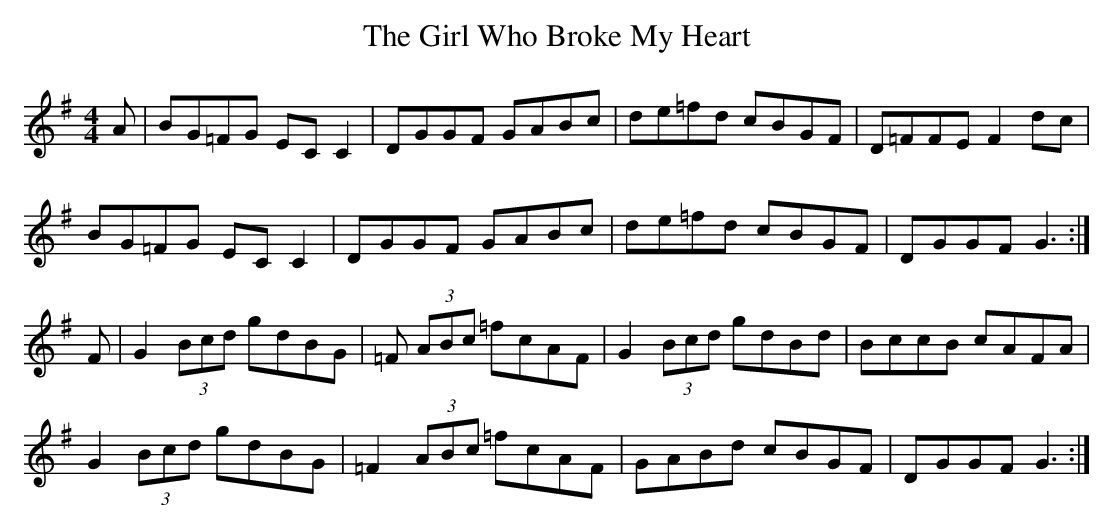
X:1
T:The Girl Who Broke My Heart
M:4/4
L:1/8
K:G
A|BG=FG EC C2|DGGF GABc|de=fd cBGF|D=FFE F2 dc|
BG=FG EC C2|DGGF GABc|de=fd cBGF|DGGF G3 :|
F|G2 (3Bcd gdBG|=F (3ABc =fcAF|G2 (3Bcd gdBd|BccB cAFA|
G2 (3Bcd gdBG|=F2 (3ABc =fcAF|GABd cBGF|DGGF G3 :|
